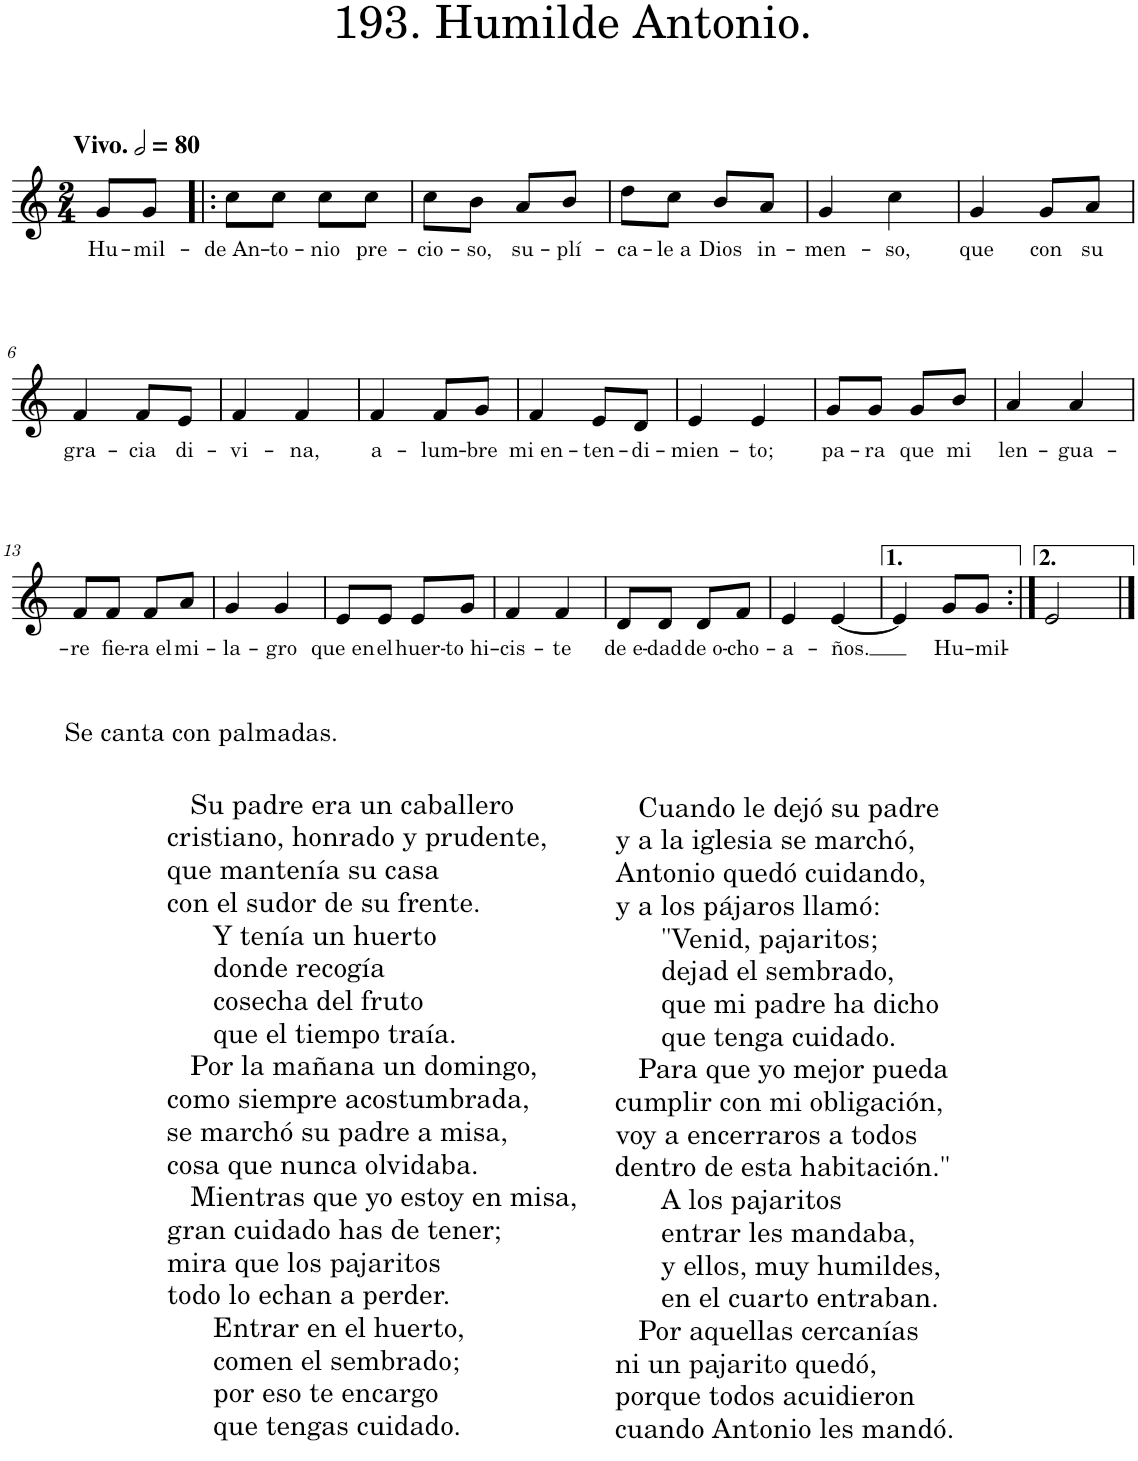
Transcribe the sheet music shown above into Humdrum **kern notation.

**kern	**text
*part1	*part1
*staff1	*staff1
*I"Piano	*
*I'Pno.	*
*clefG2	*
*k[]	*
*M2/4	*
*MM160	*
=	=
!LO:TX:a:B:t=Vivo.	!
!	!LO:LY:b
8g/L	Hu-
!	!LO:LY:b
8g/J	-mil-
=1!|:	=1!|:
!	!LO:LY:b
8cc\L	-de An-
!	!LO:LY:b
8cc\J	-to-
!	!LO:LY:b
8cc\L	-nio
!	!LO:LY:b
8cc\J	pre-
=2	=2
!	!LO:LY:b
8cc\L	-cio-
!	!LO:LY:b
8b\J	-so,
!	!LO:LY:b
8a/L	su-
!	!LO:LY:b
8b/J	-plí-
=3	=3
!	!LO:LY:b
8dd\L	-ca-
!	!LO:LY:b
8cc\J	-le a
!	!LO:LY:b
8b/L	Dios
!	!LO:LY:b
8a/J	in-
=4	=4
!	!LO:LY:b
4g/	-men-
!	!LO:LY:b
4cc\	-so,
=5	=5
!	!LO:LY:b
4g/	que
!	!LO:LY:b
8g/L	con
!	!LO:LY:b
8a/J	su
!!LO:LB:g=z
=6	=6
!	!LO:LY:b
4f/	gra-
!	!LO:LY:b
8f/L	-cia
!	!LO:LY:b
8e/J	di-
=7	=7
!	!LO:LY:b
4f/	-vi-
!	!LO:LY:b
4f/	-na,
=8	=8
!	!LO:LY:b
4f/	a-
!	!LO:LY:b
8f/L	-lum-
!	!LO:LY:b
8g/J	-bre
=9	=9
!	!LO:LY:b
4f/	mi en-
!	!LO:LY:b
8e/L	-ten-
!	!LO:LY:b
8d/J	-di-
=10	=10
!	!LO:LY:b
4e/	-mien-
!	!LO:LY:b
4e/	-to;
=11	=11
!	!LO:LY:b
8g/L	pa-
!	!LO:LY:b
8g/J	-ra
!	!LO:LY:b
8g/L	que
!	!LO:LY:b
8b/J	mi
=12	=12
!	!LO:LY:b
4a/	len-
!	!LO:LY:b
4a/	-gua-
!!LO:LB:g=z
=13	=13
!LO:TX:b:t=Se canta con palmadas.	!
!	!LO:LY:b
8f/L	-re
!	!LO:LY:b
8f/J	fie-
!LO:TX:b:t=Su padre era un caballero	!
!LO:TX:b:t=cristiano, honrado y prudente,	!
!LO:TX:b:t=que mantenía su casa	!
!LO:TX:b:t=con el sudor de su frente.	!
!LO:TX:b:t=Y tenía un huerto	!
!LO:TX:b:t=donde recogía	!
!LO:TX:b:t=cosecha del fruto	!
!LO:TX:b:t=que el tiempo traía.	!
!LO:TX:b:t=Por la mañana un domingo,	!
!LO:TX:b:t=como siempre acostumbrada,	!
!LO:TX:b:t=se marchó su padre a misa,	!
!LO:TX:b:t=cosa que nunca olvidaba.	!
!LO:TX:b:t=Mientras que yo estoy en misa,	!
!LO:TX:b:t=gran cuidado has de tener;	!
!LO:TX:b:t=mira que los pajaritos	!
!LO:TX:b:t=todo lo echan a perder.	!
!LO:TX:b:t=Entrar en el huerto,	!
!LO:TX:b:t=comen el sembrado;	!
!LO:TX:b:t=por eso te encargo	!
!LO:TX:b:t=que tengas cuidado.	!
!	!LO:LY:b
8f/L	-ra el
!	!LO:LY:b
8a/J	mi-
=14	=14
!	!LO:LY:b
4g/	-la-
!LO:TX:b:t=Cuando le dejó su padre	!
!LO:TX:b:t=y a la iglesia se marchó,	!
!LO:TX:b:t=Antonio quedó cuidando,	!
!LO:TX:b:t=y a los pájaros llamó&colon;	!
!LO:TX:b:t="Venid, pajaritos;	!
!LO:TX:b:t=dejad el sembrado,	!
!LO:TX:b:t=que mi padre ha dicho	!
!LO:TX:b:t=que tenga cuidado.	!
!LO:TX:b:t=Para que yo mejor pueda	!
!LO:TX:b:t=cumplir con mi obligación,	!
!LO:TX:b:t=voy a encerraros a todos	!
!LO:TX:b:t=dentro de esta habitación."	!
!LO:TX:b:t=A los pajaritos	!
!LO:TX:b:t=entrar les mandaba,	!
!LO:TX:b:t=y ellos, muy humildes,	!
!LO:TX:b:t=en el cuarto entraban.	!
!LO:TX:b:t=Por aquellas cercanías	!
!LO:TX:b:t=ni un pajarito quedó,	!
!LO:TX:b:t=porque todos acuidieron	!
!LO:TX:b:t=cuando Antonio les mandó.	!
!	!LO:LY:b
4g/	-gro
=15	=15
!	!LO:LY:b
8e/L	que en
!	!LO:LY:b
8e/J	el
!	!LO:LY:b
8e/L	huer-
!	!LO:LY:b
8g/J	-to hi-
=16	=16
!	!LO:LY:b
4f/	-cis-
!	!LO:LY:b
4f/	-te
=17	=17
!	!LO:LY:b
8d/L	de e-
!	!LO:LY:b
8d/J	-dad
!	!LO:LY:b
8d/L	de o-
!	!LO:LY:b
8f/J	-cho-
=18	=18
!	!LO:LY:b
4e/	-a-
!	!LO:LY:b
[4e/	-ños.
=19	=19
4e/]	.
!	!LO:LY:b
8g/L	Hu-
!	!LO:LY:b
8g/J	-mil-
=20:|!	=20:|!
2e/	.
==	==
*-	*-
